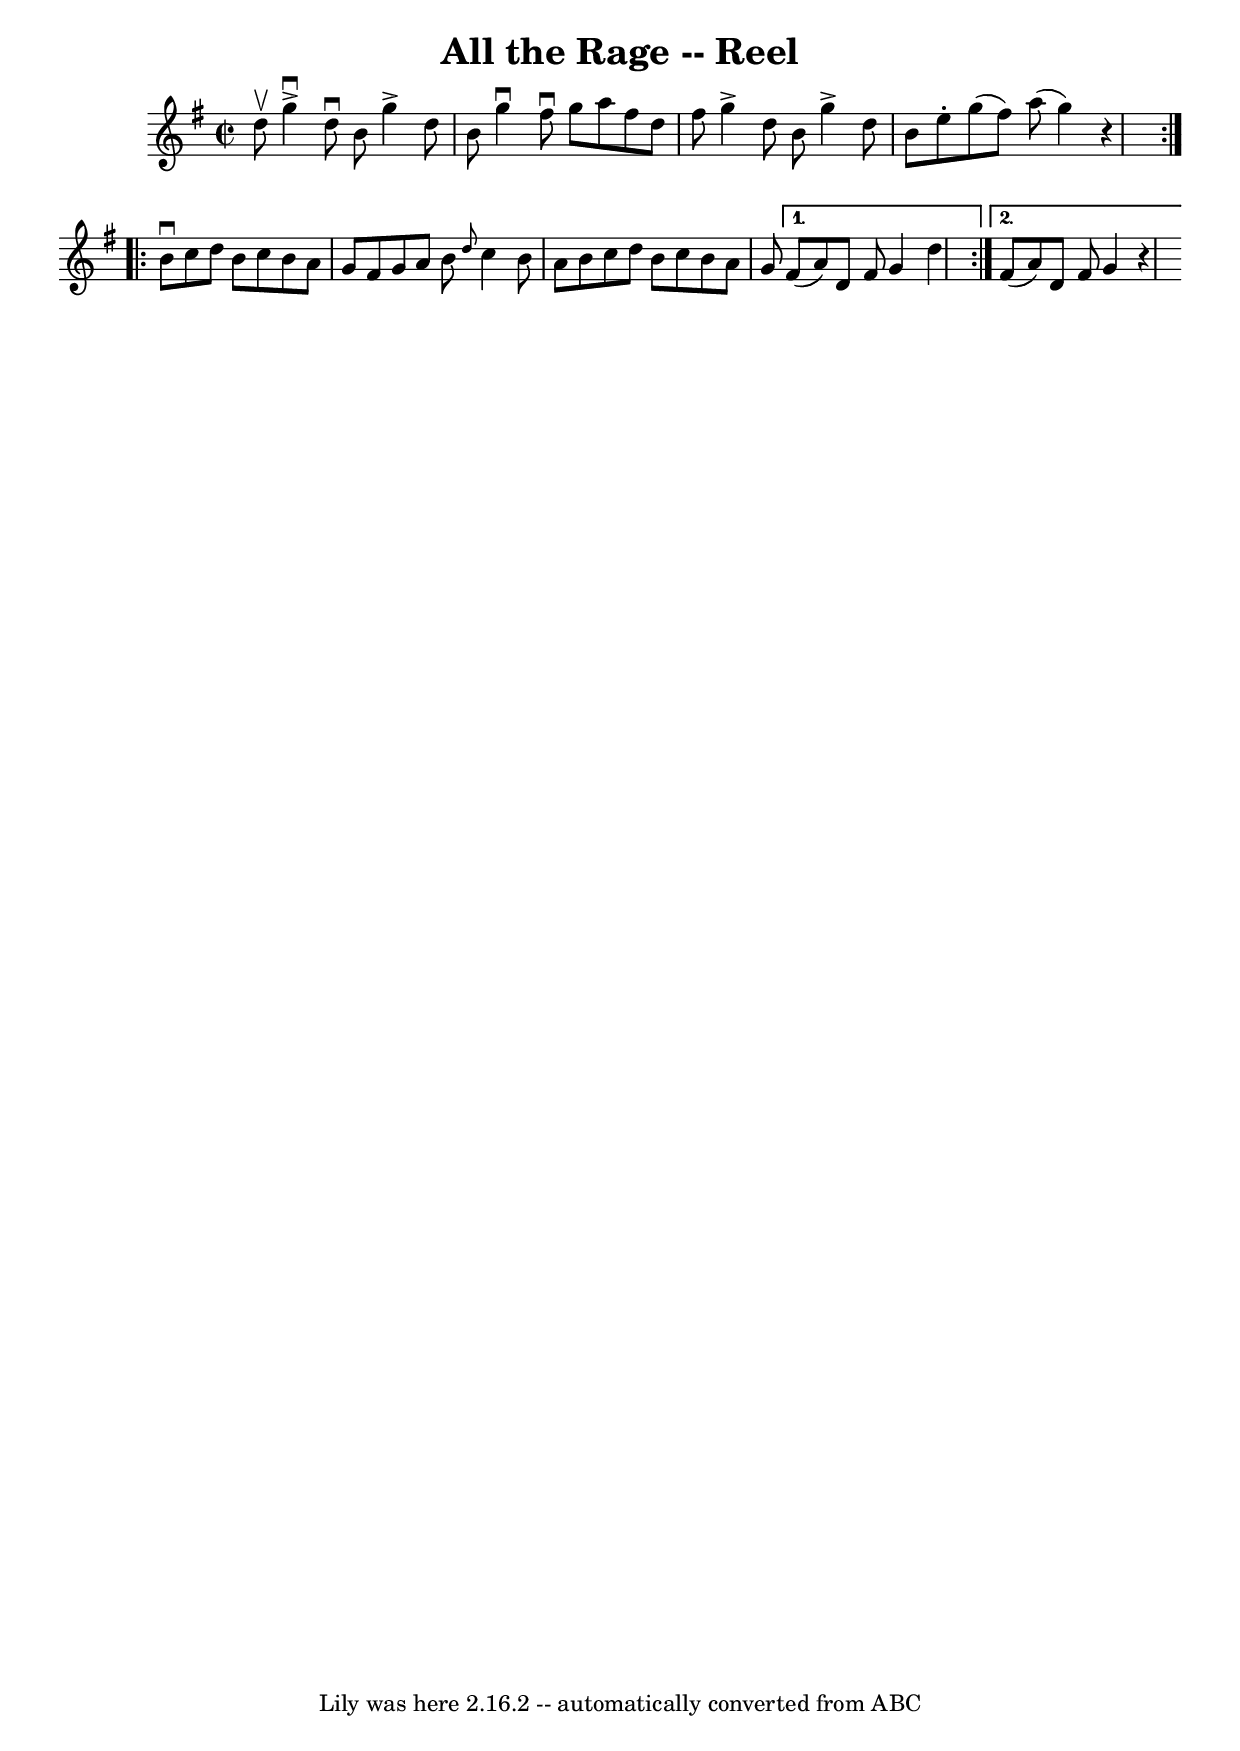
\version "2.16.2"
\include "Mammoth.ily"
\header {
  %% book = "Ryan's Mammoth Collection"
 crossRefNumber = "1"
 footnotes = "\\\\303"
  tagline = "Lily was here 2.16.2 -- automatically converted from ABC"
  title = "All the Rage -- Reel"

}
voicedefault =  {



  \repeat volta 2 {

    \override Staff.TimeSignature #'style = #'C
    \time 2/2 
    \key g \major d''8^\upbow  |
 g''4^\downbow^\accent d''8^\downbow b'8 g''4^\accent d''8 b'8     |
 g''4^\downbow fis''8^\downbow g''8 a''8 fis''8 d''8 fis''8     |
 g''4^\accent d''8 b'8 g''4^\accent d''8 b'8     |
 e''8-. g''8 (fis''8) a''8 (g''4)   r4   
  }     

  \repeat volta 2 {
 b'8^\downbow c''8 d''8 b'8 c''8 b'8 a'8 g'8     |
 fis'8 g'8 a'8 b'8  \grace { d''8  
			      } c''4 b'8 a'8     |
 b'8 c''8 d''8 b'8 c''8 b'8 a'8   
 g'8    
  } \alternative{{ fis'8 (a'8) d'8 fis'8 g'4 d''4    
 		 } { fis'8 (a'8) d'8 fis'8 g'4    r4   \bar " |."   
		   }
	       }

}

\score{
  <<

    \context Staff="default"
    {
      \voicedefault 
      
    }

  >>
  \layout {
    
  }
  \midi {
  }

}
